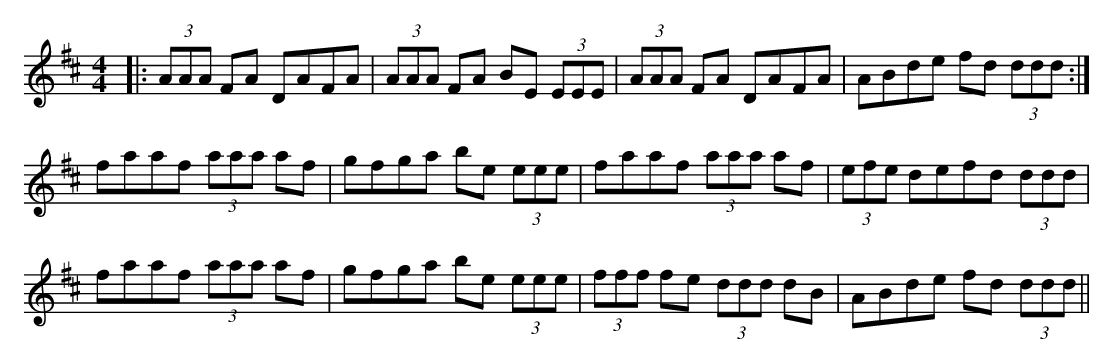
X:1
M:4/4
K:D
|:(3AAA FA DAFA|(3AAA FA BE (3EEE|(3AAA FA DAFA|ABde fd (3ddd:|
faaf (3aaa af|gfga be (3eee|faaf (3aaa af |(3efe defd (3ddd|
faaf (3aaa af|gfga be (3eee|(3fff fe (3ddd dB|ABde fd (3ddd||
